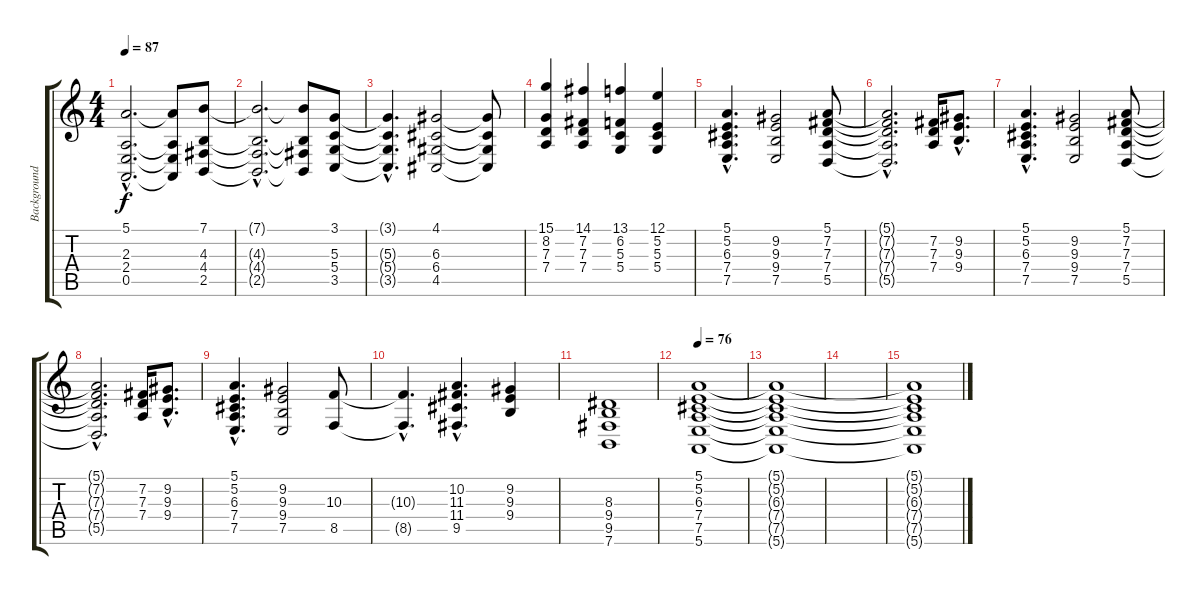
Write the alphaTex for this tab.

\track ("Background Chorus" "Background") {instrument stringensemble1}
\staff {score tabs}
\tuning (E4 B3 G3 D3 A2 E2) {hide}
\ts (4 4)
\tempo 87
\clef g2
\ks c
(5.1{hac} 2.3{hac} 2.4{hac} 0.5{hac}).2{d dy f} (5.1{t} 2.3{t} 2.4{t} 0.5{t}).8 (7.1 4.3 4.4 2.5).8 |
(7.1{hac t} 4.3{hac t} 4.4{hac t} 2.5{hac t}).2{d} (7.1{t} 4.3{t} 4.4{t} 2.5{t}).8 (3.1 5.3 5.4 3.5).8 |
(3.1{hac t} 5.3{hac t} 5.4{hac t} 3.5{hac t}).4{d} (4.1 6.3 6.4 4.5).2 (4.1{t} 6.3{t} 6.4{t} 4.5{t}).8 |
(15.1 8.2 7.3 7.4).4 (14.1 7.2 7.3 7.4).4 (13.1 6.2 5.3 5.4).4 (12.1 5.2 5.3 5.4).4 |
(5.1{hac} 5.2{hac} 6.3{hac} 7.4{hac} 7.5{hac}).4{d} (9.2 9.3 9.4 7.5).2 (5.1 7.2 7.3 7.4 5.5).8 |
(5.1{hac t} 7.2{hac t} 7.3{hac t} 7.4{hac t} 5.5{hac t}).2{d} (7.2 7.3 7.4).16 (9.2{hac} 9.3{hac} 9.4{hac}).8{d} |
(5.1{hac} 5.2{hac} 6.3{hac} 7.4{hac} 7.5{hac}).4{d} (9.2 9.3 9.4 7.5).2 (5.1 7.2 7.3 7.4 5.5).8 |
(5.1{hac t} 7.2{hac t} 7.3{hac t} 7.4{hac t} 5.5{hac t}).2{d} (7.2 7.3 7.4).16 (9.2{hac} 9.3{hac} 9.4{hac}).8{d} |
(5.1{hac} 5.2{hac} 6.3{hac} 7.4{hac} 7.5{hac}).4{d} (9.2 9.3 9.4 7.5).2 (10.3 8.5).8 |
(10.3{hac t} 8.5{hac t}).4{d} (10.2{hac} 11.3{hac} 11.4{hac} 9.5{hac}).4{d} (9.2 9.3 9.4).4 |
(8.3 9.4 9.5 7.6).1 |
\tempo 76
(5.1 5.2 6.3 7.4 7.5 5.6).1 |
(5.1{t} 5.2{t} 6.3{t} 7.4{t} 7.5{t} 5.6{t}).1 |
|
(5.1{t} 5.2{t} 6.3{t} 7.4{t} 7.5{t} 5.6{t}).1
